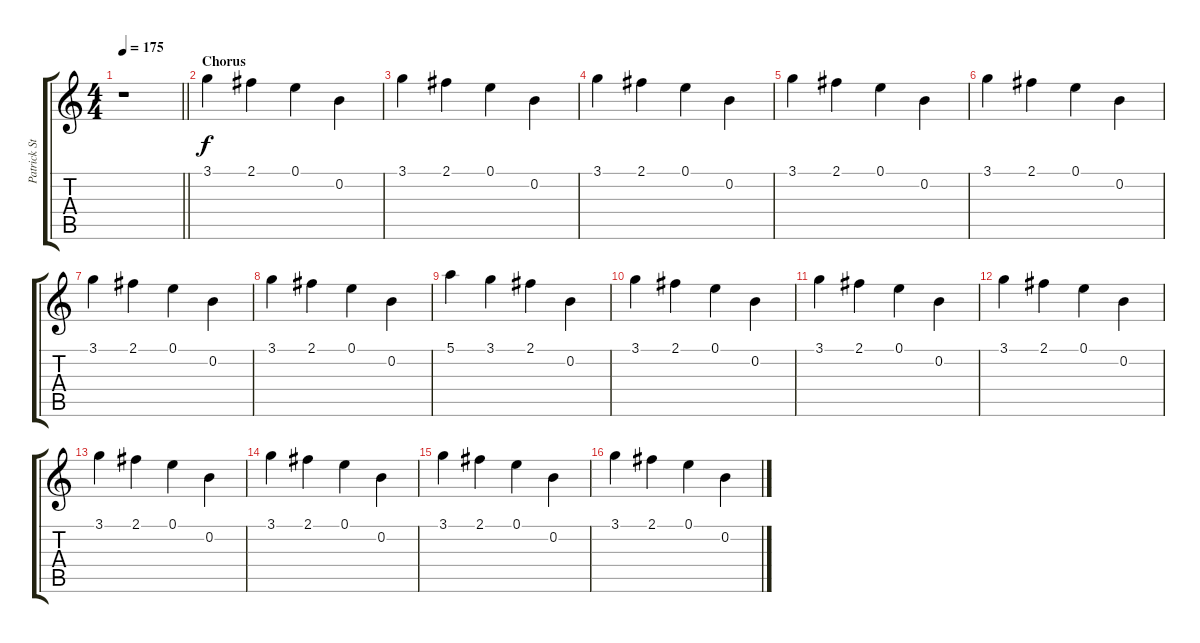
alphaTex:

\track ("Patrick Stumph (Rythmn Guitar)" "Patrick St") {instrument distortionguitar}
\staff {score tabs}
\tuning (E4 B3 G3 D3 A2 D2) {hide}
\ts (4 4)
\tempo 175
\clef g2
\barLineRight lightlight
\ks c
r.1{dy f} |
\section ("" "Chorus")
3.1.4 2.1.4 0.1.4 0.2.4 |
3.1.4 2.1.4 0.1.4 0.2.4 |
3.1.4 2.1.4 0.1.4 0.2.4 |
3.1.4 2.1.4 0.1.4 0.2.4 |
3.1.4 2.1.4 0.1.4 0.2.4 |
3.1.4 2.1.4 0.1.4 0.2.4 |
3.1.4 2.1.4 0.1.4 0.2.4 |
5.1.4 3.1.4 2.1.4 0.2.4 |
3.1.4 2.1.4 0.1.4 0.2.4 |
3.1.4 2.1.4 0.1.4 0.2.4 |
3.1.4 2.1.4 0.1.4 0.2.4 |
3.1.4 2.1.4 0.1.4 0.2.4 |
3.1.4 2.1.4 0.1.4 0.2.4 |
3.1.4 2.1.4 0.1.4 0.2.4 |
3.1.4 2.1.4 0.1.4 0.2.4
